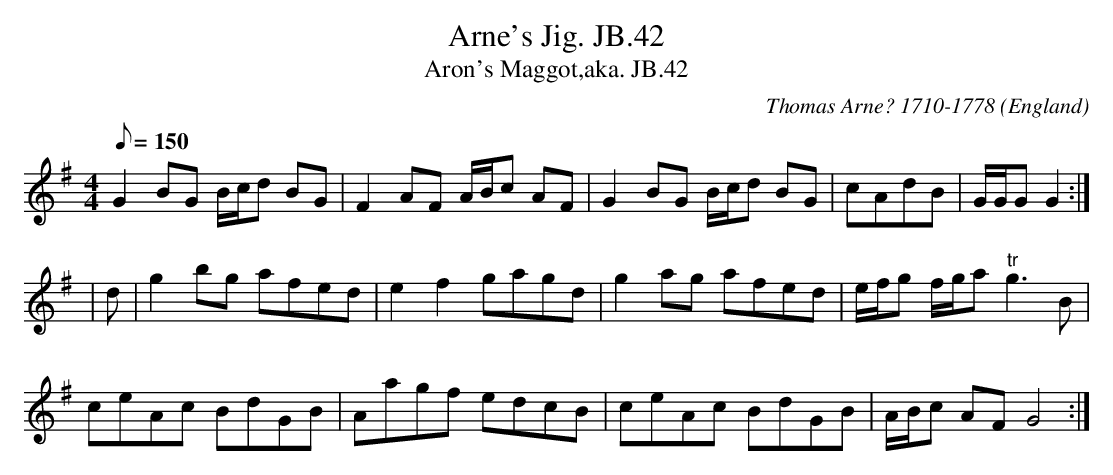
X:1
T:Arne's Jig. JB.42
T:Aron's Maggot,aka. JB.42
M:4/4
L:1/8
Q:150
C:Thomas Arne? 1710-1778
O:England
K:G
G2BG B/c/d BG|F2AF A/B/c AF|G2BG B/c/d BG|cAdB|G/G/GG2:|!
|d|g2bg afed|e2f2gagd|g2ag afed|e/f/g f/g/a"tr"g3B|!
ceAc BdGB|Aagf edcB|ceAc BdGB|A/B/c AFG4:|]
